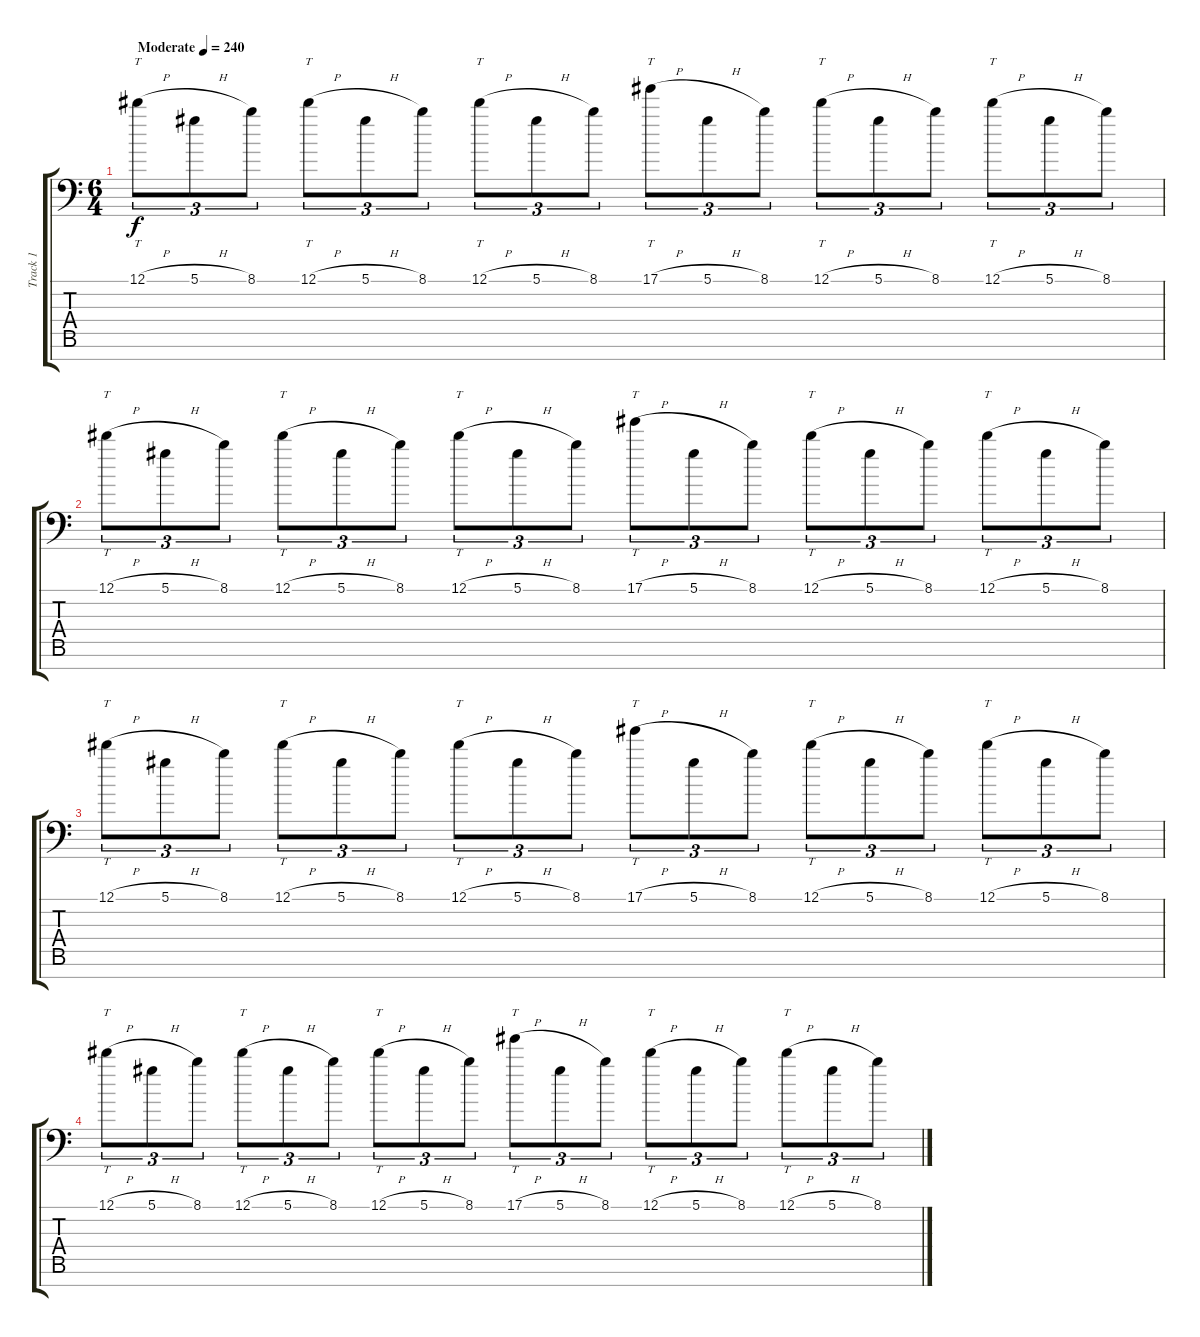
\track ("Track 1" "Track 1") {instrument overdrivenguitar}
\staff {score tabs}
\tuning (Eb4 Bb3 Gb3 Db3 Ab2 Eb2 Bb1) {hide}
\ts (6 4)
\tempo (240 "Moderate")
\clef f4
\ks c
12.1{h}.8{tt tu (3 2) dy f instrument overdrivenguitar} 5.1{h}.8{tu (3 2)} 8.1.8{tu (3 2)} 12.1{h}.8{tt tu (3 2)} 5.1{h}.8{tu (3 2)} 8.1.8{tu (3 2)} 12.1{h}.8{tt tu (3 2)} 5.1{h}.8{tu (3 2)} 8.1.8{tu (3 2)} 17.1{h}.8{tt tu (3 2)} 5.1{h}.8{tu (3 2)} 8.1.8{tu (3 2)} 12.1{h}.8{tt tu (3 2)} 5.1{h}.8{tu (3 2)} 8.1.8{tu (3 2)} 12.1{h}.8{tt tu (3 2)} 5.1{h}.8{tu (3 2)} 8.1.8{tu (3 2)} |
12.1{h}.8{tt tu (3 2)} 5.1{h}.8{tu (3 2)} 8.1.8{tu (3 2)} 12.1{h}.8{tt tu (3 2)} 5.1{h}.8{tu (3 2)} 8.1.8{tu (3 2)} 12.1{h}.8{tt tu (3 2)} 5.1{h}.8{tu (3 2)} 8.1.8{tu (3 2)} 17.1{h}.8{tt tu (3 2)} 5.1{h}.8{tu (3 2)} 8.1.8{tu (3 2)} 12.1{h}.8{tt tu (3 2)} 5.1{h}.8{tu (3 2)} 8.1.8{tu (3 2)} 12.1{h}.8{tt tu (3 2)} 5.1{h}.8{tu (3 2)} 8.1.8{tu (3 2)} |
12.1{h}.8{tt tu (3 2)} 5.1{h}.8{tu (3 2)} 8.1.8{tu (3 2)} 12.1{h}.8{tt tu (3 2)} 5.1{h}.8{tu (3 2)} 8.1.8{tu (3 2)} 12.1{h}.8{tt tu (3 2)} 5.1{h}.8{tu (3 2)} 8.1.8{tu (3 2)} 17.1{h}.8{tt tu (3 2)} 5.1{h}.8{tu (3 2)} 8.1.8{tu (3 2)} 12.1{h}.8{tt tu (3 2)} 5.1{h}.8{tu (3 2)} 8.1.8{tu (3 2)} 12.1{h}.8{tt tu (3 2)} 5.1{h}.8{tu (3 2)} 8.1.8{tu (3 2)} |
12.1{h}.8{tt tu (3 2)} 5.1{h}.8{tu (3 2)} 8.1.8{tu (3 2)} 12.1{h}.8{tt tu (3 2)} 5.1{h}.8{tu (3 2)} 8.1.8{tu (3 2)} 12.1{h}.8{tt tu (3 2)} 5.1{h}.8{tu (3 2)} 8.1.8{tu (3 2)} 17.1{h}.8{tt tu (3 2)} 5.1{h}.8{tu (3 2)} 8.1.8{tu (3 2)} 12.1{h}.8{tt tu (3 2)} 5.1{h}.8{tu (3 2)} 8.1.8{tu (3 2)} 12.1{h}.8{tt tu (3 2)} 5.1{h}.8{tu (3 2)} 8.1.8{tu (3 2)}
